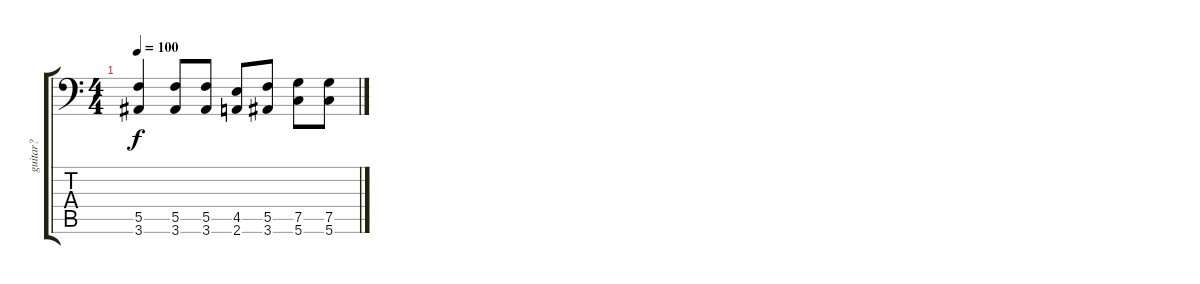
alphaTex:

\track ("guitar?" "guitar?") {instrument distortionguitar}
\staff {score tabs}
\tuning (G3 D3 Bb2 F2 C2 G1) {hide}
\ts (4 4)
\tempo 100
\clef f4
\ks c
(5.5 3.6).4{dy f} (5.5 3.6).8 (5.5 3.6).8 (4.5 2.6).8 (5.5 3.6).8 (7.5 5.6).8 (7.5 5.6).8
